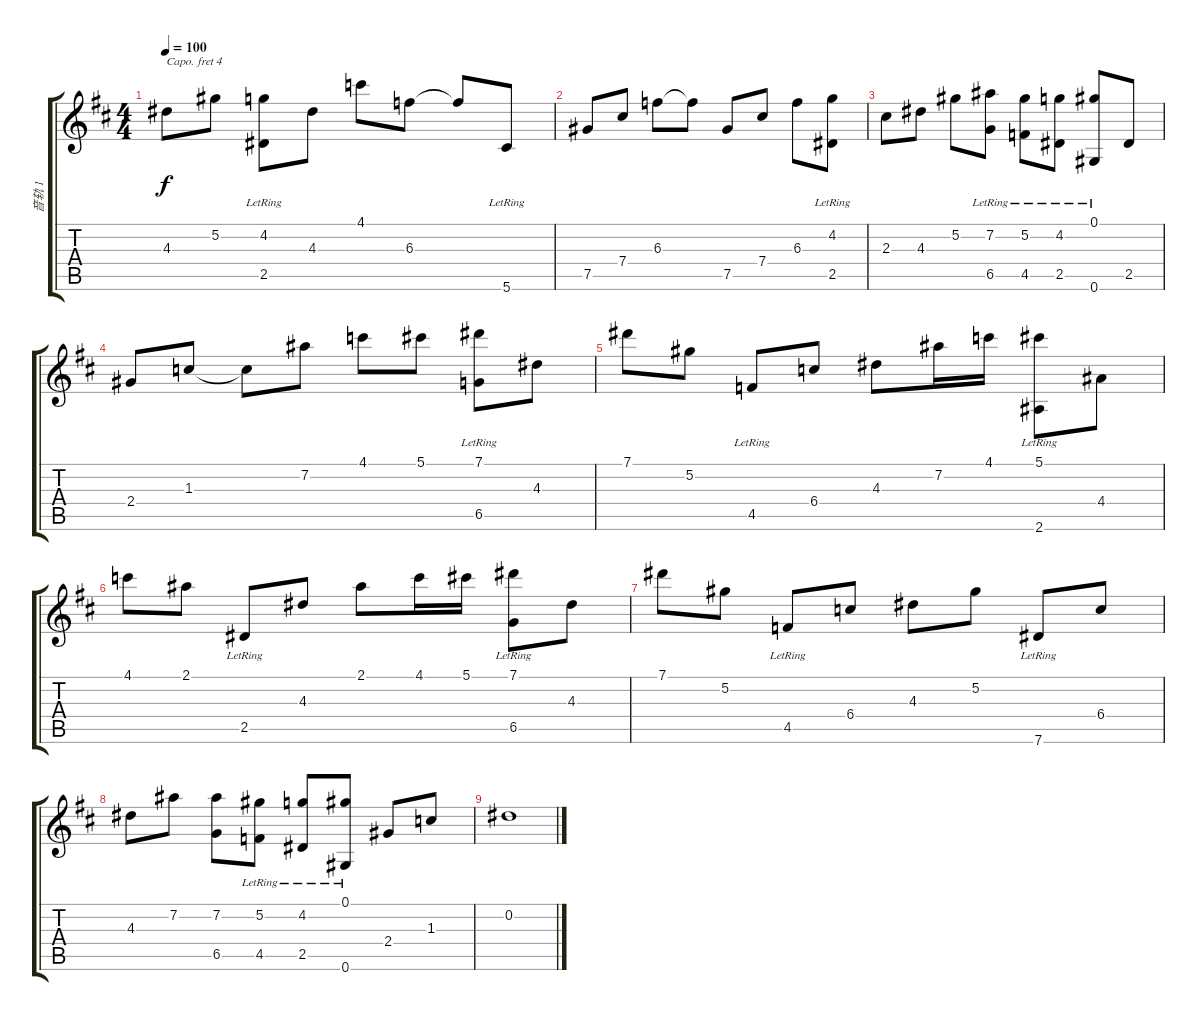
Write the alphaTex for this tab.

\track ("音轨 1" "音轨 1") {instrument acousticguitarnylon}
\staff {score tabs}
\capo 4
\tuning (E4 B3 G3 D3 A2 E2) {hide}
\ts (4 4)
\tempo 100
\clef g2
\ks d
4.3.8{dy f} 5.2.8 (4.2 2.5{lr}).8 4.3.8 4.1.8 6.3.8 6.3{t}.8 5.6{lr}.8 |
7.5.8 7.4.8 6.3.8 6.3{t}.8 7.5.8 7.4.8 6.3.8 (4.2 2.5{lr}).8 |
2.3.8 4.3.8 5.2.8 (7.2 6.5{lr}).8 (5.2 4.5{lr}).8 (4.2 2.5{lr}).8 (0.1 0.6{lr}).8 2.5.8 |
2.4.8 1.3.8 1.3{t}.8 7.2.8 4.1.8 5.1.8 (7.1 6.5{lr}).8 4.3.8 |
7.1.8 5.2.8 4.5{lr}.8 6.4.8 4.3.8 7.2.16 4.1.16 (5.1 2.6{lr}).8 4.4.8 |
4.1.8 2.1.8 2.5{lr}.8 4.3.8 2.1.8 4.1.16 5.1.16 (7.1 6.5{lr}).8 4.3.8 |
7.1.8 5.2.8 4.5{lr}.8 6.4.8 4.3.8 5.2.8 7.6{lr}.8 6.4.8 |
4.3.8 7.2.8 (7.2 6.5).8 (5.2 4.5{lr}).8 (4.2 2.5{lr}).8 (0.1 0.6{lr}).8 2.4.8 1.3.8 |
0.2.1
